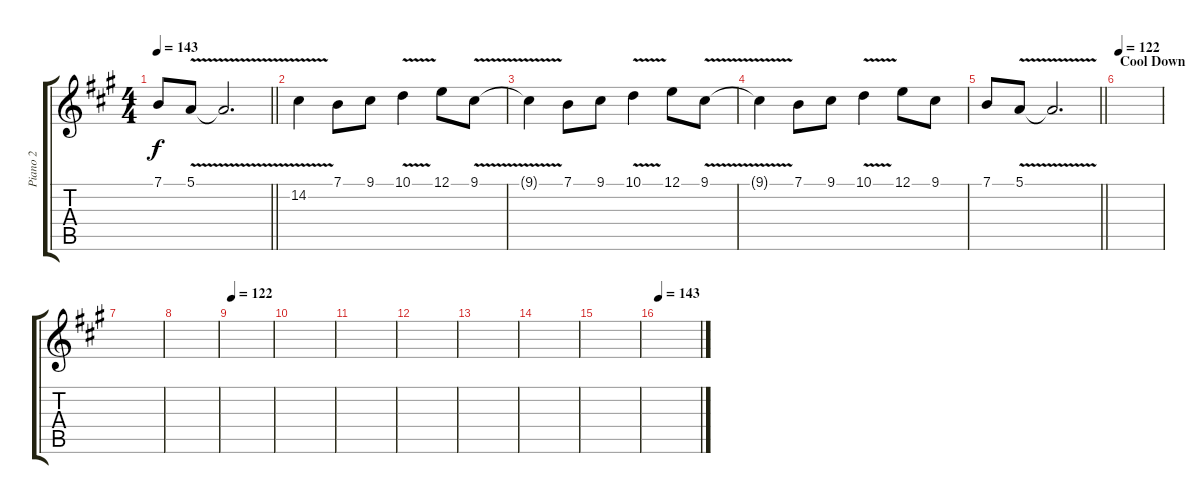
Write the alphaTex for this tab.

\track ("Piano 2" "Piano 2") {instrument electricpiano2}
\staff {score tabs}
\tuning (E4 B3 G3 D3 A2 E2) {hide}
\ts (4 4)
\tempo 143
\clef g2
\barLineRight lightlight
\ks a
7.1.8{dy f} 5.1{v}.8 5.1{t}.2{d} |
\section ("" "")
14.2{v}.4{instrument lead2sawtooth} 7.1.8 9.1.8 10.1{v}.4 12.1.8 9.1{v}.8 |
9.1{t}.4 7.1.8 9.1.8 10.1{v}.4 12.1.8 9.1{v}.8 |
9.1{t}.4 7.1.8 9.1.8 10.1{v}.4 12.1.8 9.1.8 |
\barLineRight lightlight
7.1.8 5.1{v}.8 5.1{t}.2{d} |
\section ("" "Cool Down")
\tempo 122
|
|
|
\tempo 122
|
|
|
|
|
|
|
\tempo 143
